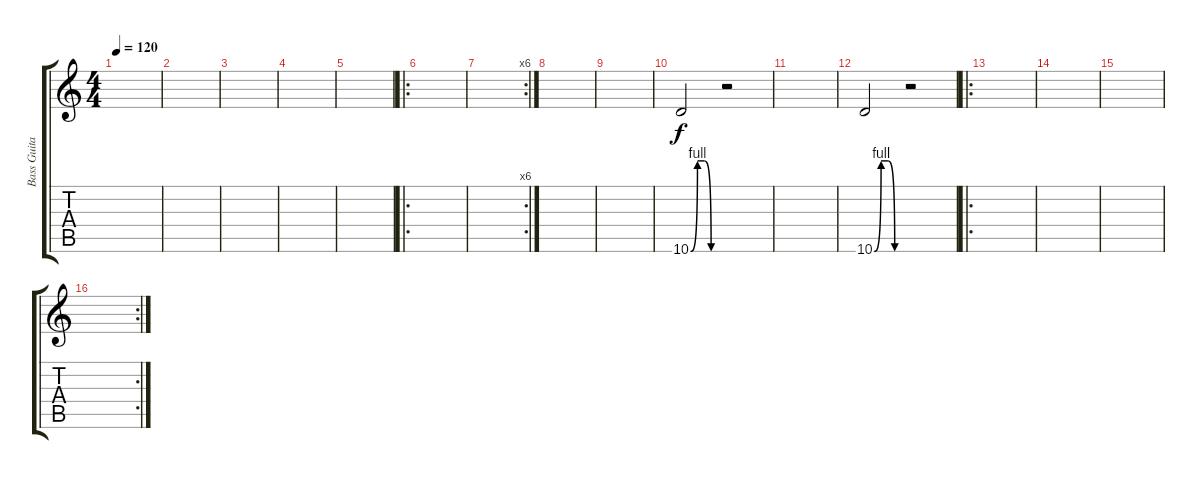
\track ("Bass Guitar" "Bass Guita") {instrument electricbassfinger}
\staff {score tabs}
\tuning (E4 B3 G3 D3 A2 E2) {hide}
\ts (4 4)
\tempo 120
\clef g2
\ks c
|
|
|
|
|
\ro
|
\rc 6
|
|
|
10.6{be (custom 0 0 15 4 30 4 45 0 60 0)}.2 r.2 |
|
10.6{be (custom 0 0 15 4 30 4 45 0 60 0)}.2 r.2 |
\ro
|
|
|
\rc 2
